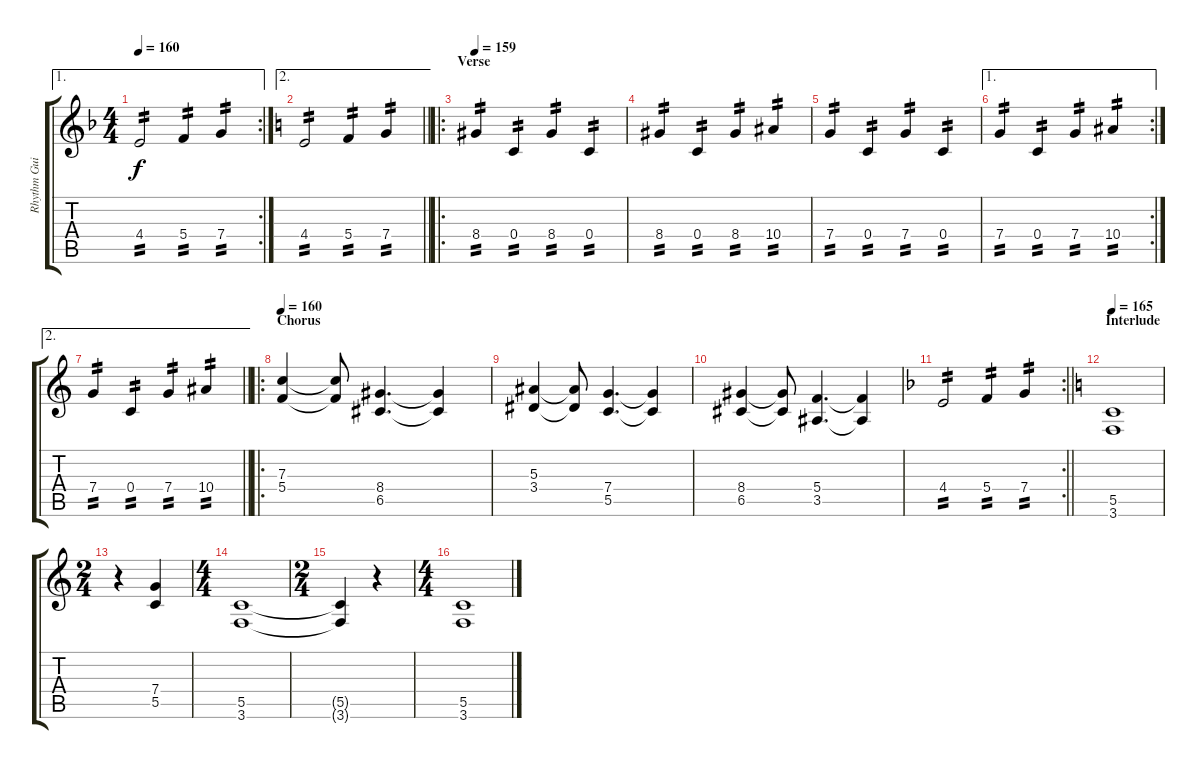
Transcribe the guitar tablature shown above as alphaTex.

\track ("Rhythm Guitar" "Rhythm Gui") {instrument overdrivenguitar}
\staff {score tabs}
\tuning (D4 A3 F3 C3 G2 D2) {hide}
\ae 1
\rc 2
\ts (4 4)
\tempo 160
\clef g2
\ks f
4.4.2{tp 2 dy f} 5.4.4{tp 2} 7.4.4{tp 2} |
\ae 2
\barLineRight lightlight
\ks c
4.4.2{tp 2} 5.4.4{tp 2} 7.4.4{tp 2} |
\ro
\section ("" "Verse")
\tempo 159
8.4.4{tp 2 volume 14} 0.4.4{tp 2} 8.4.4{tp 2} 0.4.4{tp 2} |
8.4.4{tp 2} 0.4.4{tp 2} 8.4.4{tp 2} 10.4.4{tp 2} |
7.4.4{tp 2} 0.4.4{tp 2} 7.4.4{tp 2} 0.4.4{tp 2} |
\ae 1
\rc 2
7.4.4{tp 2} 0.4.4{tp 2} 7.4.4{tp 2} 10.4.4{tp 2} |
\ae 2
\barLineRight lightlight
7.4.4{tp 2} 0.4.4{tp 2} 7.4.4{tp 2} 10.4.4{tp 2} |
\ro
\section ("" "Chorus")
\tempo 160
(7.3 5.4).4{volume 7} (7.3{t} 5.4{t}).8 (8.4 6.5).4{d} (8.4{t} 6.5{t}).4 |
(5.3 3.4).4 (5.3{t} 3.4{t}).8 (7.4 5.5).4{d} (7.4{t} 5.5{t}).4 |
(8.4 6.5).4 (8.4{t} 6.5{t}).8 (5.4 3.5).4{d} (5.4{t} 3.5{t}).4 |
\rc 2
\barLineRight lightlight
\ks f
4.4.2{tp 2} 5.4.4{tp 2} 7.4.4{tp 2} |
\section ("" "Interlude")
\tempo 165
\ks c
(5.5 3.6).1{volume 14} |
\ts (2 4)
r.4 (7.4 5.5).4 |
\ts (4 4)
(5.5 3.6).1 |
\ts (2 4)
(5.5{t} 3.6{t}).4 r.4 |
\ts (4 4)
(5.5 3.6).1
